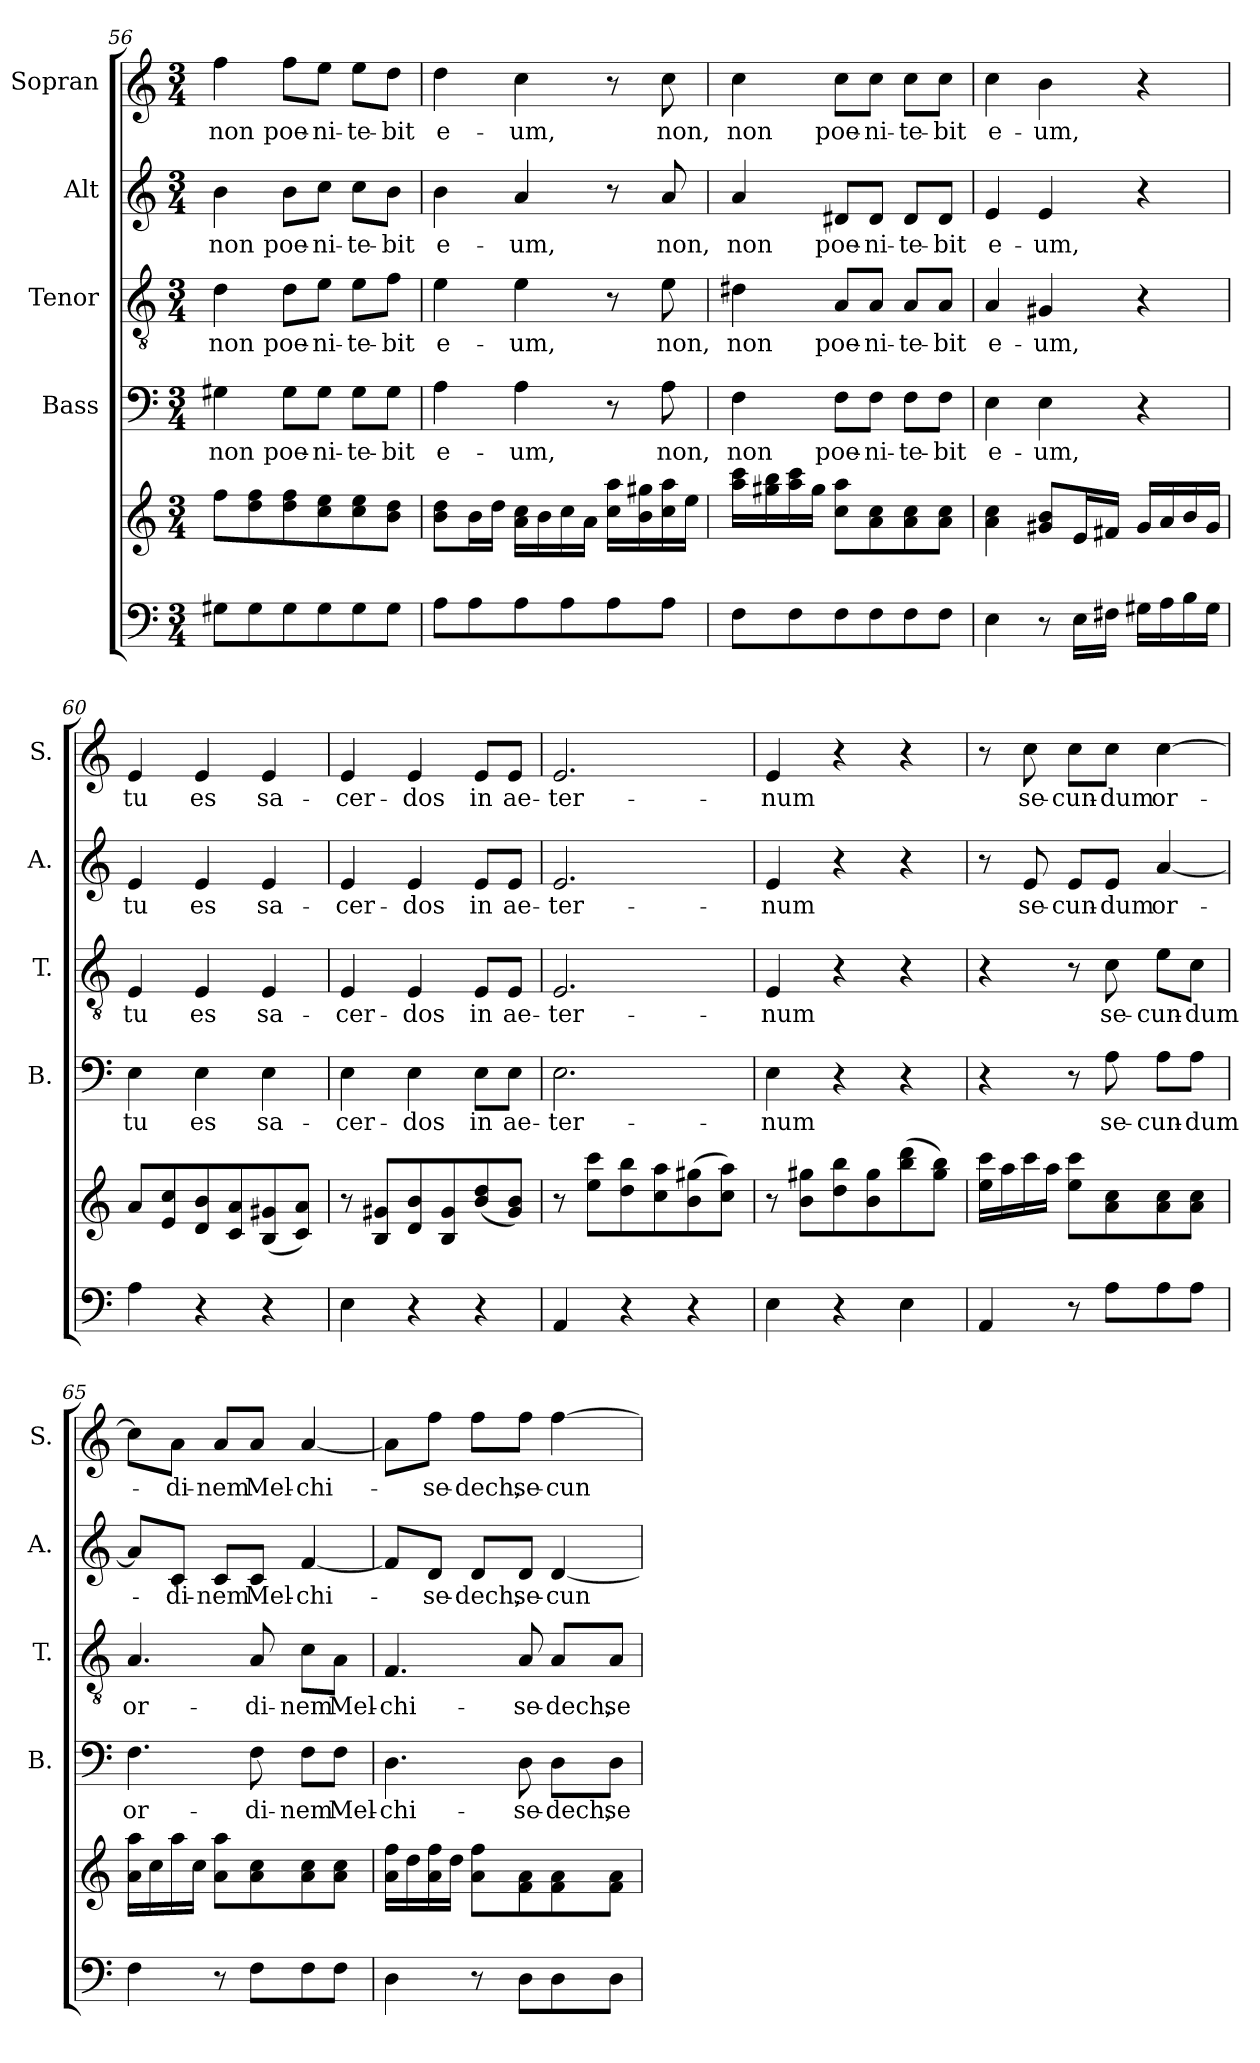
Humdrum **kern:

**kern	**kern	**kern	**text	**kern	**text	**kern	**text	**kern	**text
*part5	*part5	*part4	*part4	*part3	*part3	*part2	*part2	*part1	*part1
*staff6	*staff5	*staff4	*staff4	*staff3	*staff3	*staff2	*staff2	*staff1	*staff1
*	*	*I"Bass	*	*I"Tenor	*	*I"Alt	*	*I"Sopran	*
*	*	*I'B.	*	*I'T.	*	*I'A.	*	*I'S.	*
*clefF4	*clefG2	*clefF4	*	*clefGv2	*	*clefG2	*	*clefG2	*
*k[]	*k[]	*k[]	*	*k[]	*	*k[]	*	*k[]	*
*C:	*C:	*C:	*	*C:	*	*C:	*	*C:	*
*M3/4	*M3/4	*M3/4	*	*M3/4	*	*M3/4	*	*M3/4	*
=56	=56	=56	=56	=56	=56	=56	=56	=56	=56
!	!	!	!LO:LY:b	!	!LO:LY:b	!	!LO:LY:b	!	!LO:LY:b
8G#X\L	8ff\L	4G#X\	non	4d\	non	4b\	non	4ff\	non
8G#\	8dd\ 8ff\	.	.	.	.	.	.	.	.
!	!	!	!LO:LY:b	!	!LO:LY:b	!	!LO:LY:b	!	!LO:LY:b
8G#\	8dd\ 8ff\	8G#\L	poe-	8d\L	poe-	8b\L	poe-	8ff\L	poe-
!	!	!	!LO:LY:b	!	!LO:LY:b	!	!LO:LY:b	!	!LO:LY:b
8G#\	8cc\ 8ee\	8G#\J	-ni-	8e\J	-ni-	8cc\J	-ni-	8ee\J	-ni-
!	!	!	!LO:LY:b	!	!LO:LY:b	!	!LO:LY:b	!	!LO:LY:b
8G#\	8cc\ 8ee\	8G#\L	-te-	8e\L	-te-	8cc\L	-te-	8ee\L	-te-
!	!	!	!LO:LY:b	!	!LO:LY:b	!	!LO:LY:b	!	!LO:LY:b
8G#\J	8b\ 8dd\J	8G#\J	-bit	8f\J	-bit	8b\J	-bit	8dd\J	-bit
=57	=57	=57	=57	=57	=57	=57	=57	=57	=57
!	!	!	!LO:LY:b	!	!LO:LY:b	!	!LO:LY:b	!	!LO:LY:b
8A\L	8b\ 8dd\L	4A\	e-	4e\	e-	4b\	e-	4dd\	e-
8A\	16b\L	.	.	.	.	.	.	.	.
.	16dd\JJ	.	.	.	.	.	.	.	.
!	!	!	!LO:LY:b	!	!LO:LY:b	!	!LO:LY:b	!	!LO:LY:b
8A\	16a\ 16cc\LL	4A\	-um,	4e\	-um,	4a/	-um,	4cc\	-um,
.	16b\	.	.	.	.	.	.	.	.
8A\	16cc\	.	.	.	.	.	.	.	.
.	16a\JJ	.	.	.	.	.	.	.	.
8A\	16cc\ 16aa\LL	8r	.	8r	.	8r	.	8r	.
.	16b\ 16gg#X\	.	.	.	.	.	.	.	.
!	!	!	!LO:LY:b	!	!LO:LY:b	!	!LO:LY:b	!	!LO:LY:b
8A\J	16cc\ 16aa\	8A\	non,	8e\	non,	8a/	non,	8cc\	non,
.	16ee\JJ	.	.	.	.	.	.	.	.
=58	=58	=58	=58	=58	=58	=58	=58	=58	=58
!	!	!	!LO:LY:b	!	!LO:LY:b	!	!LO:LY:b	!	!LO:LY:b
8F\L	16aa\ 16ccc\LL	4F\	non	4d#X\	non	4a/	non	4cc\	non
.	16gg#X\ 16bb\	.	.	.	.	.	.	.	.
8F\	16aa\ 16ccc\	.	.	.	.	.	.	.	.
.	16gg#\JJ	.	.	.	.	.	.	.	.
!	!	!	!LO:LY:b	!	!LO:LY:b	!	!LO:LY:b	!	!LO:LY:b
8F\	8cc\ 8aa\L	8F\L	poe-	8A/L	poe-	8d#X/L	poe-	8cc\L	poe-
!	!	!	!LO:LY:b	!	!LO:LY:b	!	!LO:LY:b	!	!LO:LY:b
8F\	8a\ 8cc\	8F\J	-ni-	8A/J	-ni-	8d#/J	-ni-	8cc\J	-ni-
!	!	!	!LO:LY:b	!	!LO:LY:b	!	!LO:LY:b	!	!LO:LY:b
8F\	8a\ 8cc\	8F\L	-te-	8A/L	-te-	8d#/L	-te-	8cc\L	-te-
!	!	!	!LO:LY:b	!	!LO:LY:b	!	!LO:LY:b	!	!LO:LY:b
8F\J	8a\ 8cc\J	8F\J	-bit	8A/J	-bit	8d#/J	-bit	8cc\J	-bit
=59	=59	=59	=59	=59	=59	=59	=59	=59	=59
!	!	!	!LO:LY:b	!	!LO:LY:b	!	!LO:LY:b	!	!LO:LY:b
4E\	4a\ 4cc\	4E\	e-	4A/	e-	4e/	e-	4cc\	e-
!	!	!	!LO:LY:b	!	!LO:LY:b	!	!LO:LY:b	!	!LO:LY:b
8r	8g#X/ 8b/L	4E\	-um,	4G#X/	-um,	4e/	-um,	4b\	-um,
16E\LL	16e/L	.	.	.	.	.	.	.	.
16F#X\JJ	16f#X/JJ	.	.	.	.	.	.	.	.
16G#X\LL	16g#/LL	4r	.	4r	.	4r	.	4r	.
16A\	16a/	.	.	.	.	.	.	.	.
16B\	16b/	.	.	.	.	.	.	.	.
16G#\JJ	16g#/JJ	.	.	.	.	.	.	.	.
!!LO:LB:g=z
=60	=60	=60	=60	=60	=60	=60	=60	=60	=60
!	!	!	!LO:LY:b	!	!LO:LY:b	!	!LO:LY:b	!	!LO:LY:b
4A\	8a/L	4E\	tu	4E/	tu	4e/	tu	4e/	tu
.	8e/ 8cc/	.	.	.	.	.	.	.	.
!	!	!	!LO:LY:b	!	!LO:LY:b	!	!LO:LY:b	!	!LO:LY:b
4r	8d/ 8b/	4E\	es	4E/	es	4e/	es	4e/	es
.	8c/ 8a/	.	.	.	.	.	.	.	.
!	!	!	!LO:LY:b	!	!LO:LY:b	!	!LO:LY:b	!	!LO:LY:b
4r	(<8B/ 8g#X/	4E\	sa-	4E/	sa-	4e/	sa-	4e/	sa-
.	8c/ 8a/J)	.	.	.	.	.	.	.	.
=61	=61	=61	=61	=61	=61	=61	=61	=61	=61
!	!	!	!LO:LY:b	!	!LO:LY:b	!	!LO:LY:b	!	!LO:LY:b
4E\	8r	4E\	-cer-	4E/	-cer-	4e/	-cer-	4e/	-cer-
.	8B/ 8g#X/L	.	.	.	.	.	.	.	.
!	!	!	!LO:LY:b	!	!LO:LY:b	!	!LO:LY:b	!	!LO:LY:b
4r	8d/ 8b/	4E\	-dos	4E/	-dos	4e/	-dos	4e/	-dos
.	8B/ 8g#/	.	.	.	.	.	.	.	.
!	!	!	!LO:LY:b	!	!LO:LY:b	!	!LO:LY:b	!	!LO:LY:b
4r	(<8b/ 8dd/	8E\L	in	8E/L	in	8e/L	in	8e/L	in
!	!	!	!LO:LY:b	!	!LO:LY:b	!	!LO:LY:b	!	!LO:LY:b
.	8g#/ 8b/J)	8E\J	ae-	8E/J	ae-	8e/J	ae-	8e/J	ae-
=62	=62	=62	=62	=62	=62	=62	=62	=62	=62
!	!	!	!LO:LY:b	!	!LO:LY:b	!	!LO:LY:b	!	!LO:LY:b
4AA/	8r	2.E\	-ter-	2.E/	-ter-	2.e/	-ter-	2.e/	-ter-
.	8ee\ 8ccc\L	.	.	.	.	.	.	.	.
4r	8dd\ 8bb\	.	.	.	.	.	.	.	.
.	8cc\ 8aa\	.	.	.	.	.	.	.	.
4r	(>8b\ 8gg#X\	.	.	.	.	.	.	.	.
.	8cc\ 8aa\J)	.	.	.	.	.	.	.	.
=63	=63	=63	=63	=63	=63	=63	=63	=63	=63
!	!	!	!LO:LY:b	!	!LO:LY:b	!	!LO:LY:b	!	!LO:LY:b
4E\	8r	4E\	-num	4E/	-num	4e/	-num	4e/	-num
.	8b\ 8gg#X\L	.	.	.	.	.	.	.	.
4r	8dd\ 8bb\	4r	.	4r	.	4r	.	4r	.
.	8b\ 8gg#\	.	.	.	.	.	.	.	.
4E\	(>8bb\ 8ddd\	4r	.	4r	.	4r	.	4r	.
.	8gg#\ 8bb\J)	.	.	.	.	.	.	.	.
=64	=64	=64	=64	=64	=64	=64	=64	=64	=64
4AA/	16ee\ 16ccc\LL	4r	.	4r	.	8r	.	8r	.
.	16aa\	.	.	.	.	.	.	.	.
!	!	!	!	!	!	!	!LO:LY:b	!	!LO:LY:b
.	16ccc\	.	.	.	.	8e/	se-	8cc\	se-
.	16aa\JJ	.	.	.	.	.	.	.	.
!	!	!	!	!	!	!	!LO:LY:b	!	!LO:LY:b
8r	8ee\ 8ccc\L	8r	.	8r	.	8e/L	-cun-	8cc\L	-cun-
!	!	!	!LO:LY:b	!	!LO:LY:b	!	!LO:LY:b	!	!LO:LY:b
8A\L	8a\ 8cc\	8A\	se-	8c\	se-	8e/J	-dum	8cc\J	-dum
!	!	!	!LO:LY:b	!	!LO:LY:b	!	!LO:LY:b	!	!LO:LY:b
8A\	8a\ 8cc\	8A\L	-cun-	8e\L	-cun-	[4a/	or-	[4cc\	or-
!	!	!	!LO:LY:b	!	!LO:LY:b	!	!	!	!
8A\J	8a\ 8cc\J	8A\J	-dum	8c\J	-dum	.	.	.	.
!!LO:PB:g=z
=65	=65	=65	=65	=65	=65	=65	=65	=65	=65
!	!	!	!LO:LY:b	!	!LO:LY:b	!	!	!	!
4F\	16a\ 16aa\LL	4.F\	or-	4.A/	or-	8a/L]	.	8cc\L]	.
.	16cc\	.	.	.	.	.	.	.	.
!	!	!	!	!	!	!	!LO:LY:b	!	!LO:LY:b
.	16aa\	.	.	.	.	8c/J	-di-	8a\J	-di-
.	16cc\JJ	.	.	.	.	.	.	.	.
!	!	!	!	!	!	!	!LO:LY:b	!	!LO:LY:b
8r	8a\ 8aa\L	.	.	.	.	8c/L	-nem	8a/L	-nem
!	!	!	!LO:LY:b	!	!LO:LY:b	!	!LO:LY:b	!	!LO:LY:b
8F\L	8a\ 8cc\	8F\	-di-	8A/	-di-	8c/J	Mel-	8a/J	Mel-
!	!	!	!LO:LY:b	!	!LO:LY:b	!	!LO:LY:b	!	!LO:LY:b
8F\	8a\ 8cc\	8F\L	-nem	8c\L	-nem	[4f/	-chi-	[4a/	-chi-
!	!	!	!LO:LY:b	!	!LO:LY:b	!	!	!	!
8F\J	8a\ 8cc\J	8F\J	Mel-	8A\J	Mel-	.	.	.	.
=66	=66	=66	=66	=66	=66	=66	=66	=66	=66
!	!	!	!LO:LY:b	!	!LO:LY:b	!	!	!	!
4D\	16a\ 16ff\LL	4.D\	-chi-	4.F/	-chi-	8f/L]	.	8a\L]	.
.	16dd\	.	.	.	.	.	.	.	.
!	!	!	!	!	!	!	!LO:LY:b	!	!LO:LY:b
.	16a\ 16ff\	.	.	.	.	8d/J	-se-	8ff\J	-se-
.	16dd\JJ	.	.	.	.	.	.	.	.
!	!	!	!	!	!	!	!LO:LY:b	!	!LO:LY:b
8r	8a\ 8ff\L	.	.	.	.	8d/L	-dech,	8ff\L	-dech,
!	!	!	!LO:LY:b	!	!LO:LY:b	!	!LO:LY:b	!	!LO:LY:b
8D\L	8f\ 8a\	8D\	-se-	8A/	-se-	8d/J	se-	8ff\J	se-
!	!	!	!LO:LY:b	!	!LO:LY:b	!	!LO:LY:b	!	!LO:LY:b
8D\	8f\ 8a\	8D\L	-dech,	8A/L	-dech,	[4d/	-cun-	[4ff\	-cun-
!	!	!	!LO:LY:b	!	!LO:LY:b	!	!	!	!
8D\J	8f\ 8a\J	8D\J	se-	8A/J	se-	.	.	.	.
=	=	=	=	=	=	=	=	=	=
*-	*-	*-	*-	*-	*-	*-	*-	*-	*-
